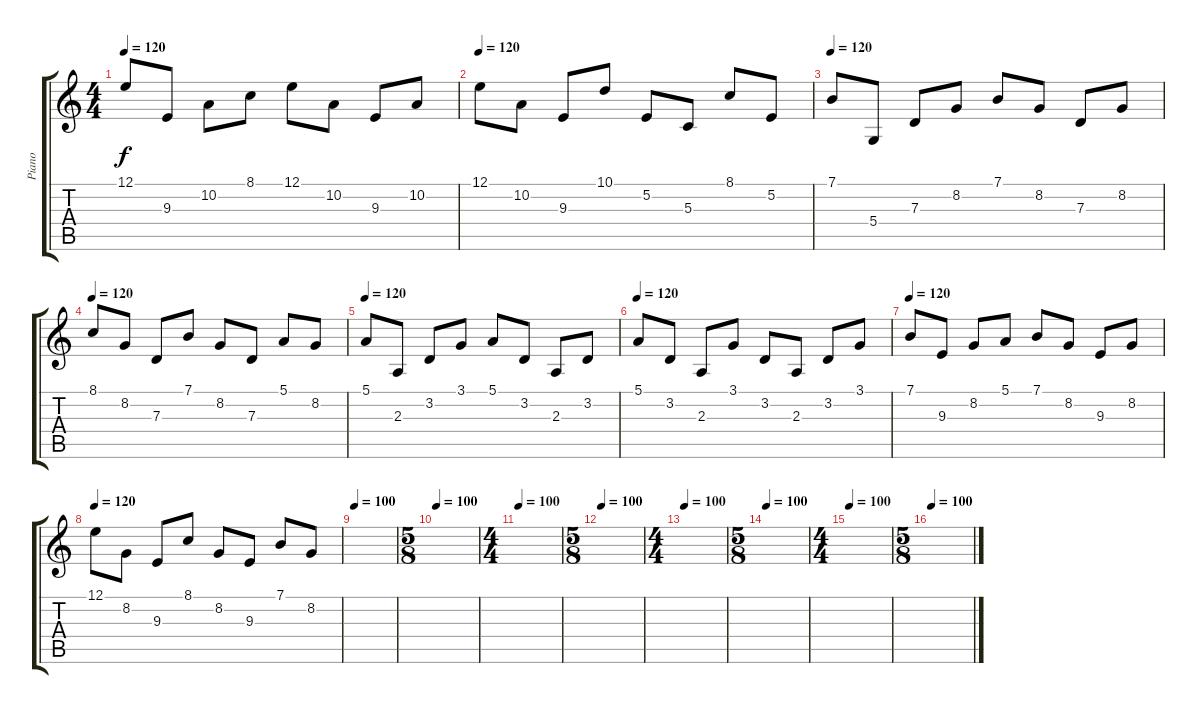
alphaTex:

\track ("Piano" "Piano") {instrument acousticgrandpiano}
\staff {score tabs}
\tuning (E4 B3 G3 D3 A2 E2) {hide}
\ts (4 4)
\tempo 120
\clef g2
\ks c
12.1.8{dy f} 9.3.8 10.2.8 8.1.8 12.1.8 10.2.8 9.3.8 10.2.8 |
\tempo 120
12.1.8 10.2.8 9.3.8 10.1.8 5.2.8 5.3.8 8.1.8 5.2.8 |
\tempo 120
7.1.8 5.4.8 7.3.8 8.2.8 7.1.8 8.2.8 7.3.8 8.2.8 |
\tempo 120
8.1.8 8.2.8 7.3.8 7.1.8 8.2.8 7.3.8 5.1.8 8.2.8 |
\tempo 120
5.1.8 2.3.8 3.2.8 3.1.8 5.1.8 3.2.8 2.3.8 3.2.8 |
\tempo 120
5.1.8 3.2.8 2.3.8 3.1.8 3.2.8 2.3.8 3.2.8 3.1.8 |
\tempo 120
7.1.8 9.3.8 8.2.8 5.1.8 7.1.8 8.2.8 9.3.8 8.2.8 |
\tempo 120
12.1.8 8.2.8 9.3.8 8.1.8 8.2.8 9.3.8 7.1.8 8.2.8 |
\tempo 100
|
\ts (5 8)
\tempo 100
|
\ts (4 4)
\tempo 100
|
\ts (5 8)
\tempo 100
|
\ts (4 4)
\tempo 100
|
\ts (5 8)
\tempo 100
|
\ts (4 4)
\tempo 100
|
\ts (5 8)
\tempo 100
